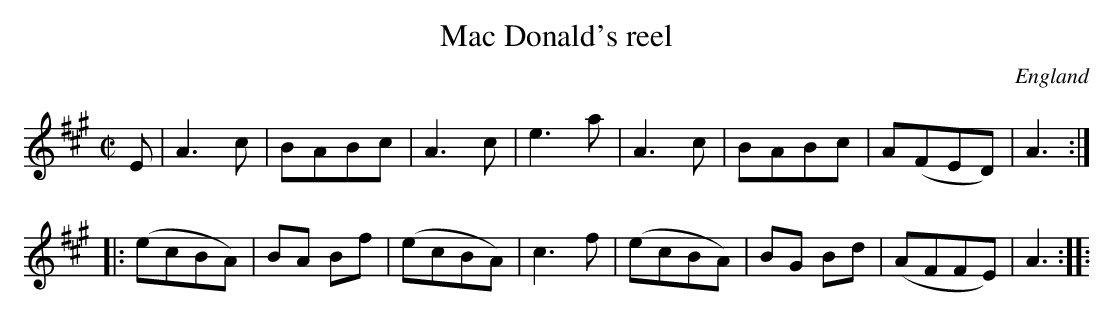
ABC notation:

X:1
T:Mac Donald's reel
L:1/8
M:C|
O:England
K:A
E | \
A3 c | BABc | A3c | e3a | A3 c | BABc | A(FED) | A3 ::
(ecBA) | BA Bf | (ecBA) | c3 f | (ecBA) | BG Bd | (AFFE) | A3 ::
